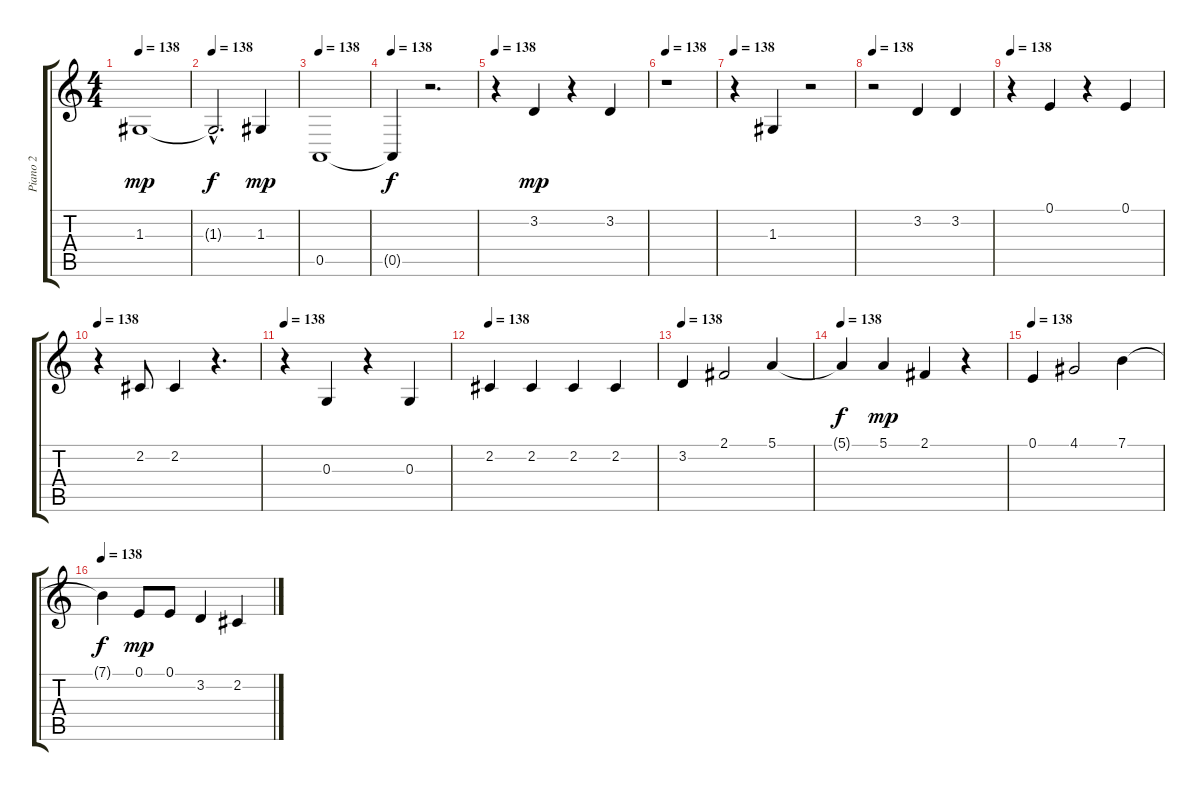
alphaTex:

\track ("Piano 2" "Piano 2") {instrument brightacousticpiano}
\staff {score tabs}
\tuning (E4 B3 G3 D3 A2 E2) {hide}
\ts (4 4)
\tempo 138
\clef g2
\ks c
1.3.1{dy mp} |
\tempo 138
1.3{hac t}.2{d dy f} 1.3.4{dy mp} |
\tempo 138
0.5.1 |
\tempo 138
0.5{t}.4{dy f} r.2{d} |
\tempo 138
r.4 3.2.4{dy mp} r.4 3.2.4 |
\tempo 138
r.1 |
\tempo 138
r.4 1.3.4 r.2 |
\tempo 138
r.2 3.2.4 3.2.4 |
\tempo 138
r.4 0.1.4 r.4 0.1.4 |
\tempo 138
r.4 2.2.8 2.2.4 r.4{d} |
\tempo 138
r.4 0.3.4 r.4 0.3.4 |
\tempo 138
2.2.4 2.2.4 2.2.4 2.2.4 |
\tempo 138
3.2.4 2.1.2 5.1.4 |
\tempo 138
5.1{t}.4{dy f} 5.1.4{dy mp} 2.1.4 r.4 |
\tempo 138
0.1.4 4.1.2 7.1.4 |
\tempo 138
7.1{t}.4{dy f} 0.1.8{dy mp} 0.1.8 3.2.4 2.2.4
